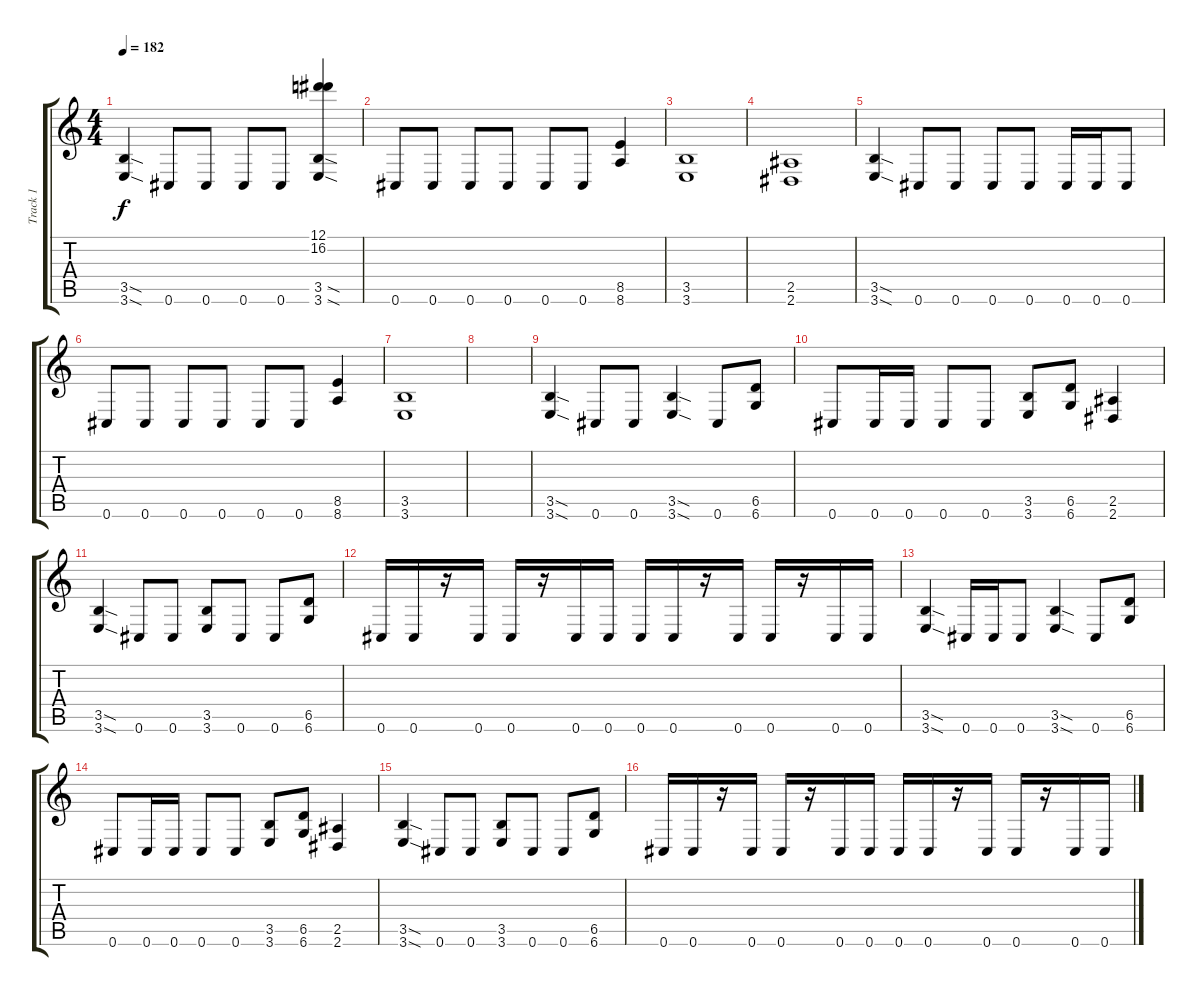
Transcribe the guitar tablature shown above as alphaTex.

\track ("Track 1" "Track 1") {instrument distortionguitar}
\staff {score tabs}
\tuning (Eb4 Bb3 Gb3 Db3 Ab2 Db2) {hide}
\ts (4 4)
\tempo 182
\clef g2
\ks c
(3.5{sod} 3.6{sod}).4{dy f} 0.6.8 0.6.8 0.6.8 0.6.8 (12.1{t} 16.2{t} 3.5{sod} 3.6{sod}).4 |
0.6.8 0.6.8 0.6.8 0.6.8 0.6.8 0.6.8 (8.5 8.6).4 |
(3.5 3.6).1 |
(2.5 2.6).1 |
(3.5{sod} 3.6{sod}).4 0.6.8 0.6.8 0.6.8 0.6.8 0.6.16 0.6.16 0.6.8 |
0.6.8 0.6.8 0.6.8 0.6.8 0.6.8 0.6.8 (8.5 8.6).4 |
(3.5 3.6).1 |
|
(3.5{sod} 3.6{sod}).4 0.6.8 0.6.8 (3.5{sod} 3.6{sod}).4 0.6.8 (6.5 6.6).8 |
0.6.8 0.6.16 0.6.16 0.6.8 0.6.8 (3.5 3.6).8 (6.5 6.6).8 (2.5 2.6).4 |
(3.5{sod} 3.6{sod}).4 0.6.8 0.6.8 (3.5 3.6).8 0.6.8 0.6.8 (6.5 6.6).8 |
0.6.16 0.6.16 r.16 0.6.16 0.6.16 r.16 0.6.16 0.6.16 0.6.16 0.6.16 r.16 0.6.16 0.6.16 r.16 0.6.16 0.6.16 |
(3.5{sod} 3.6{sod}).4 0.6.16 0.6.16 0.6.8 (3.5{sod} 3.6{sod}).4 0.6.8 (6.5 6.6).8 |
0.6.8 0.6.16 0.6.16 0.6.8 0.6.8 (3.5 3.6).8 (6.5 6.6).8 (2.5 2.6).4 |
(3.5{sod} 3.6{sod}).4 0.6.8 0.6.8 (3.5 3.6).8 0.6.8 0.6.8 (6.5 6.6).8 |
0.6.16 0.6.16 r.16 0.6.16 0.6.16 r.16 0.6.16 0.6.16 0.6.16 0.6.16 r.16 0.6.16 0.6.16 r.16 0.6.16 0.6.16
